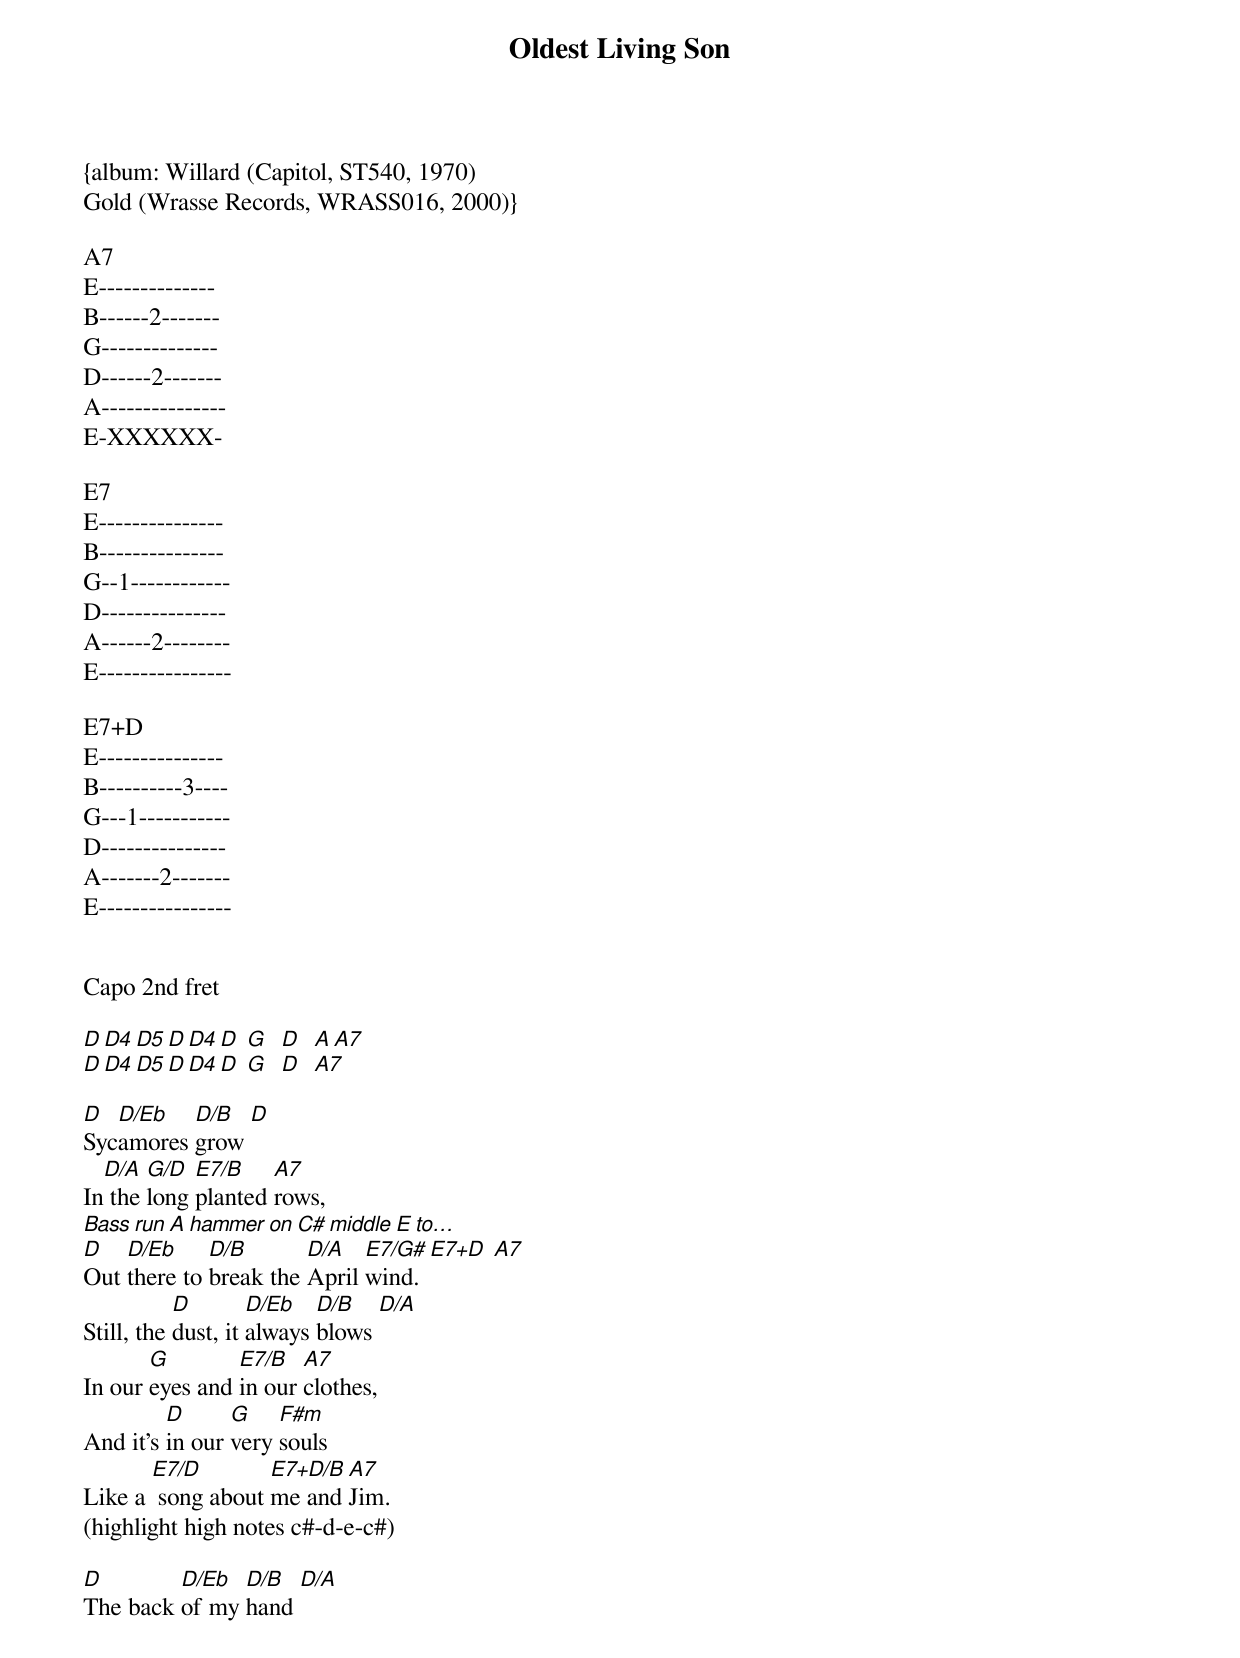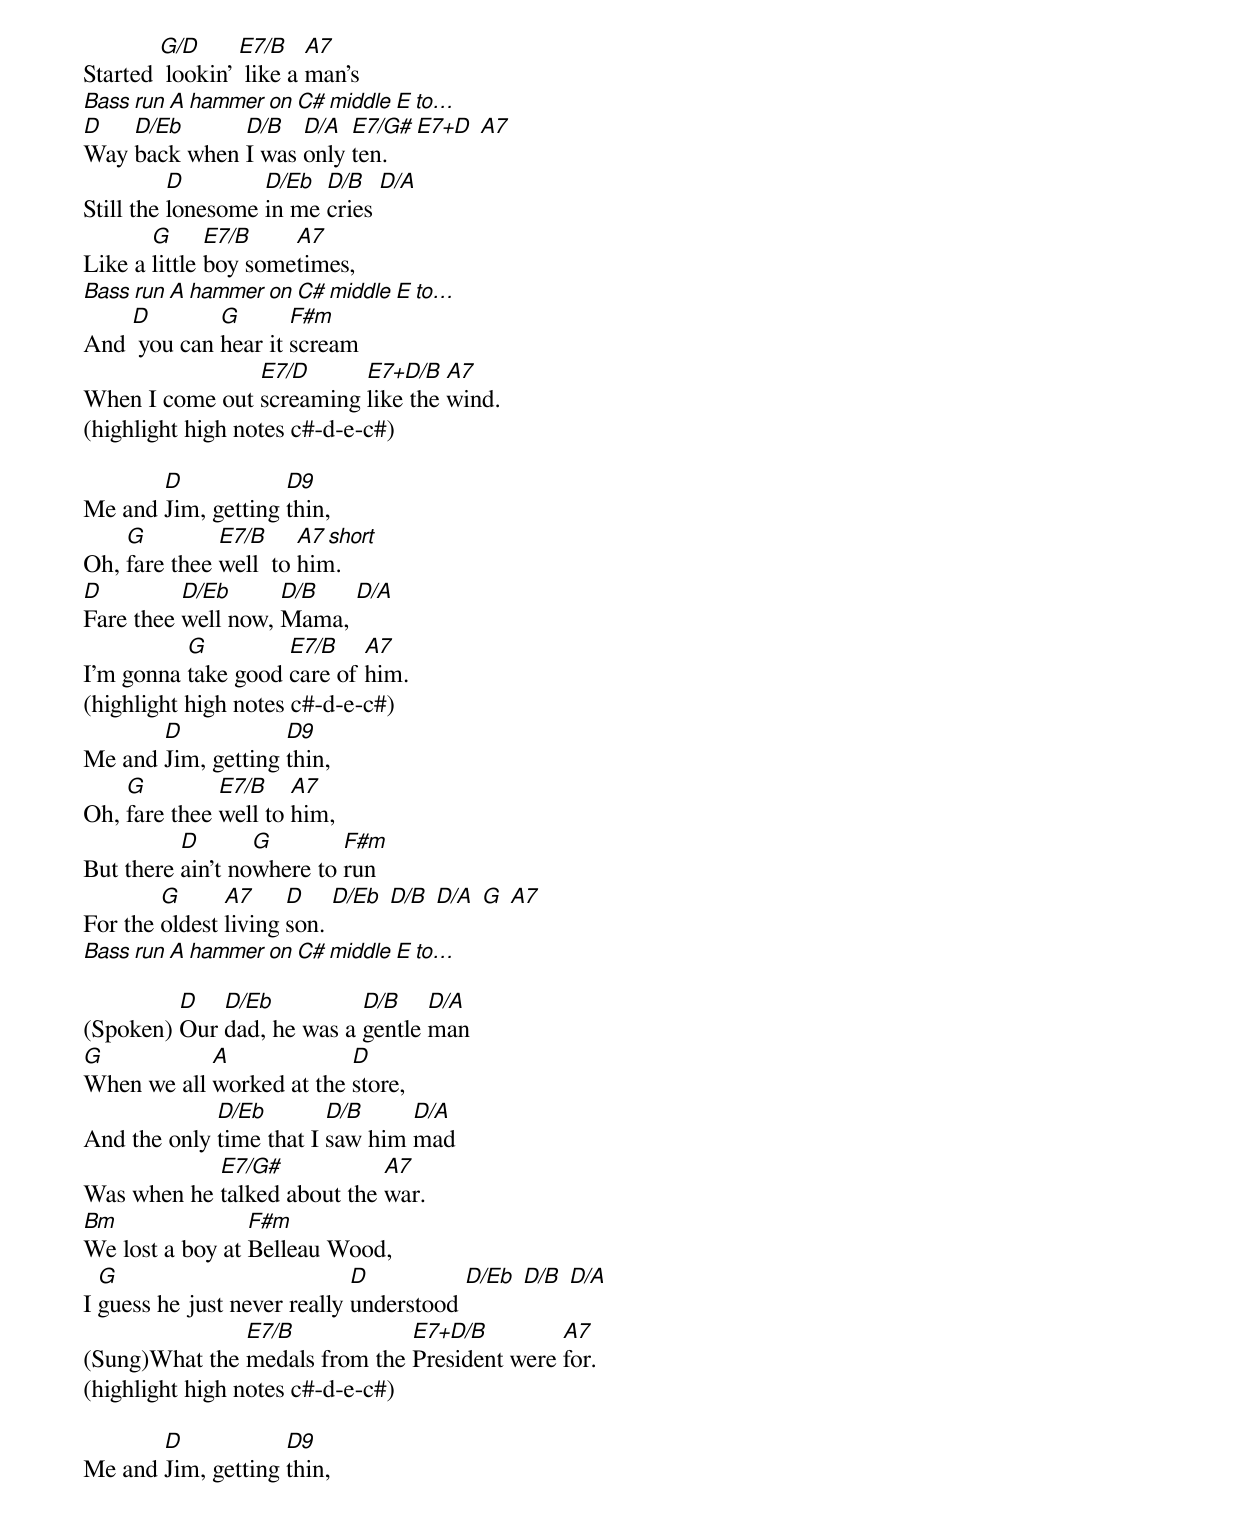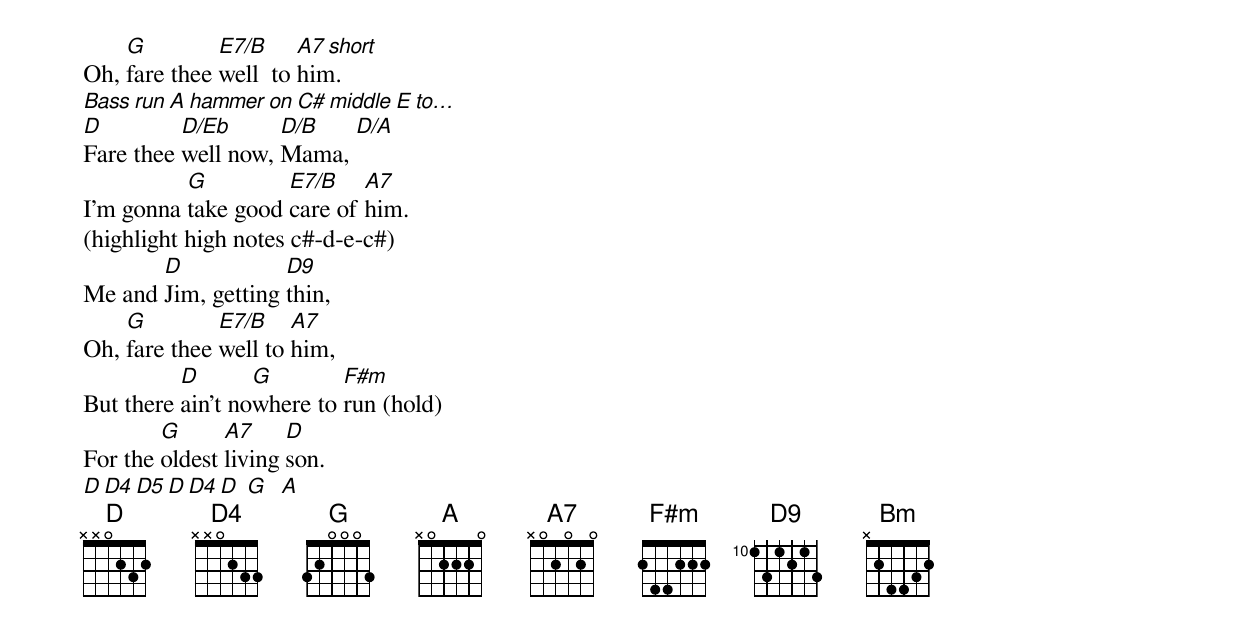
{title: Oldest Living Son}
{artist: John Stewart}
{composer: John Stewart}
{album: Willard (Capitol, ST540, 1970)
Gold (Wrasse Records, WRASS016, 2000)}

A7
E--------------
B------2-------
G--------------
D------2-------
A---------------
E-XXXXXX-

E7
E---------------
B---------------
G--1------------
D---------------
A------2--------
E----------------

E7+D
E---------------
B----------3----
G---1-----------
D---------------
A-------2-------
E----------------


Capo 2nd fret

[D][D4][D5][D][D4][D] [G]  [D]  [A][A7]
[D][D4][D5][D][D4][D] [G]  [D]  [A7]

[D]Syc[D/Eb]amores [D/B]grow [D]
In[D/A] the [G/D]long [E7/B]planted [A7]rows,
[Bass run A hammer on C# middle E to…]
[D]Out [D/Eb]there to [D/B]break the [D/A]April [E7/G#]wind.[E7+D] [A7]
Still, the [D]dust, it [D/Eb]always [D/B]blows [D/A]
In our [G]eyes and [E7/B]in our [A7]clothes,
And it's [D]in our [G]very [F#m]souls
Like a [E7/D] song about [E7+D/B]me and [A7]Jim.
(highlight high notes c#-d-e-c#)

[D]The back [D/Eb]of my [D/B]hand [D/A]
Started [G/D] lookin' [E7/B] like a [A7]man's
[Bass run A hammer on C# middle E to…]
[D]Way [D/Eb]back when [D/B]I was [D/A]only [E7/G#]ten.[E7+D] [A7]
Still the [D]lonesome [D/Eb]in me [D/B]cries [D/A]
Like a [G]little [E7/B]boy some[A7]times,
[Bass run A hammer on C# middle E to…]
And [D] you can [G]hear it [F#m]scream
When I come out [E7/D]screaming [E7+D/B]like the [A7]wind.
(highlight high notes c#-d-e-c#)

Me and [D]Jim, getting [D9]thin,
Oh, [G]fare thee [E7/B]well  to [A7 short]him.
[D]Fare thee [D/Eb]well now, [D/B]Mama, [D/A]
I'm gonna [G]take good [E7/B]care of [A7]him.
(highlight high notes c#-d-e-c#)
Me and [D]Jim, getting [D9]thin,
Oh, [G]fare thee [E7/B]well to [A7]him,
But there [D]ain't no[G]where to [F#m]run
For the [G]oldest [A7]living [D]son. [D/Eb] [D/B] [D/A] [G] [A7]
[Bass run A hammer on C# middle E to…]

(Spoken) [D]Our [D/Eb]dad, he was a [D/B]gentle [D/A]man
[G]When we all [A]worked at the [D]store,
And the only [D/Eb]time that I [D/B]saw him [D/A]mad
Was when he [E7/G#]talked about the [A7]war.
[Bm]We lost a boy at [F#m]Belleau Wood,
I [G]guess he just never really [D]understood [D/Eb] [D/B] [D/A]
(Sung)What the [E7/B]medals from the [E7+D/B]President were [A7]for.
(highlight high notes c#-d-e-c#)

Me and [D]Jim, getting [D9]thin,
Oh, [G]fare thee [E7/B]well  to [A7 short]him.
[Bass run A hammer on C# middle E to…]
[D]Fare thee [D/Eb]well now, [D/B]Mama, [D/A]
I'm gonna [G]take good [E7/B]care of [A7]him.
(highlight high notes c#-d-e-c#)
Me and [D]Jim, getting [D9]thin,
Oh, [G]fare thee [E7/B]well to [A7]him,
But there [D]ain't no[G]where to [F#m]run (hold)
For the [G]oldest [A7]living [D]son.
[D][D4][D5][D][D4][D] [G]  [A]
